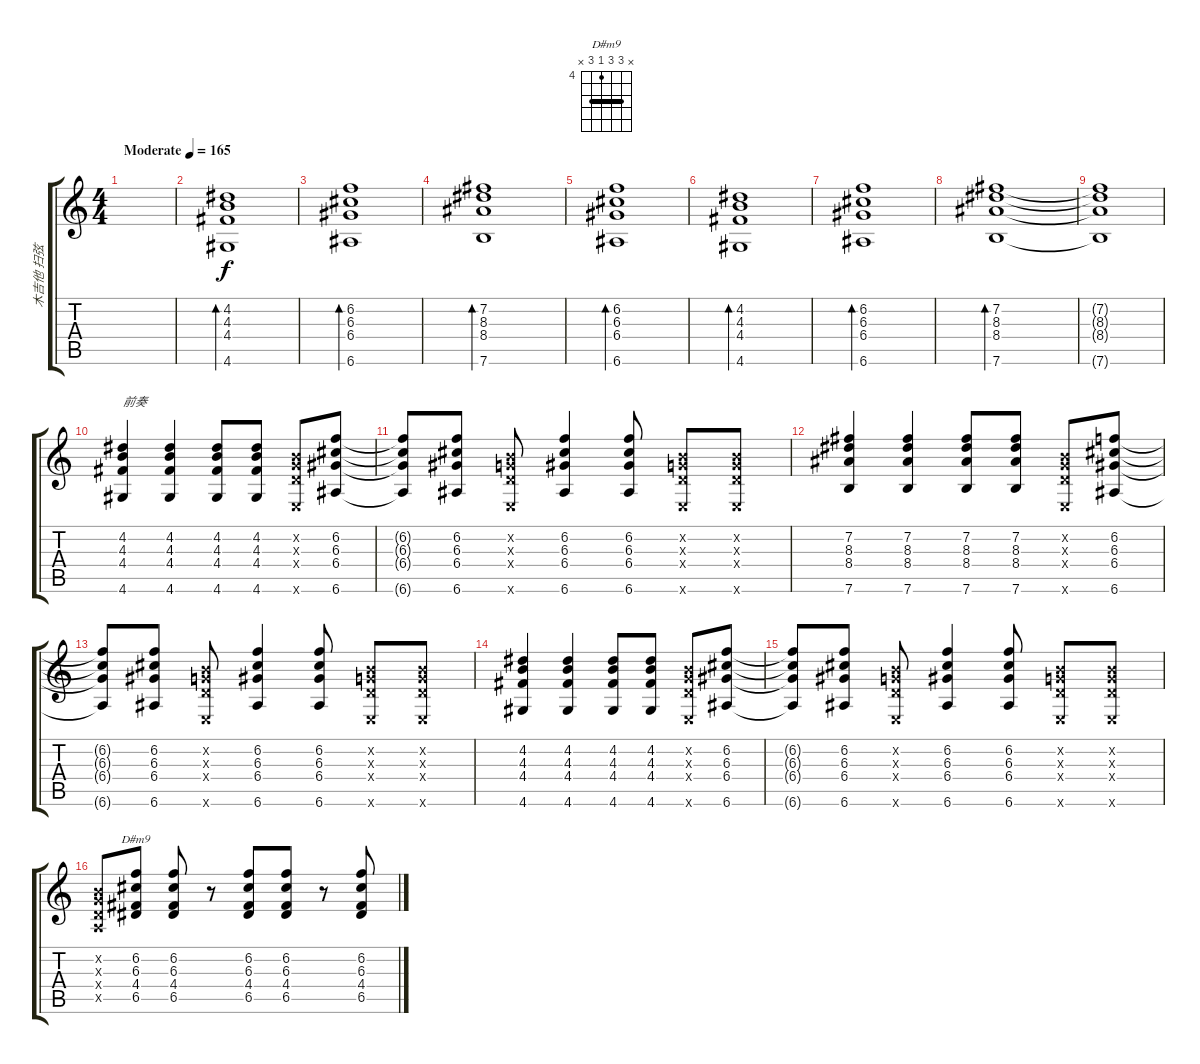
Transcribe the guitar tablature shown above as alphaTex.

\track ("木吉他 扫弦" "木吉他 扫弦") {instrument acousticguitarnylon}
\staff {score tabs}
\tuning (E4 B3 G3 D3 A2 E2) {hide}
\chord ("D#m9" x 6 6 4 6 x) {firstfret 4 barre 6}
\ts (4 4)
\tempo (165 "Moderate")
\clef g2
\ks c
|
(4.2 4.3 4.4 4.6).1{bd 240} |
(6.2 6.3 6.4 6.6).1{bd 240} |
(7.2 8.3 8.4 7.6).1{bd 240} |
(6.2 6.3 6.4 6.6).1{bd 240} |
(4.2 4.3 4.4 4.6).1{bd 240} |
(6.2 6.3 6.4 6.6).1{bd 240} |
(7.2 8.3 8.4 7.6).1{bd 240} |
(7.2{t} 8.3{t} 8.4{t} 7.6{t}).1 |
(4.2 4.3 4.4 4.6).4{txt "前奏"} (4.2 4.3 4.4 4.6).4 (4.2 4.3 4.4 4.6).8 (4.2 4.3 4.4 4.6).8 (0.2{x} 0.3{x} 0.4{x} 0.6{x}).8 (6.2 6.3 6.4 6.6).8 |
(6.2{t} 6.3{t} 6.4{t} 6.6{t}).8 (6.2 6.3 6.4 6.6).8 (0.2{x} 0.3{x} 0.4{x} 0.6{x}).8 (6.2 6.3 6.4 6.6).4 (6.2 6.3 6.4 6.6).8 (0.2{x} 0.3{x} 0.4{x} 0.6{x}).8 (0.2{x} 0.3{x} 0.4{x} 0.6{x}).8 |
(7.2 8.3 8.4 7.6).4 (7.2 8.3 8.4 7.6).4 (7.2 8.3 8.4 7.6).8 (7.2 8.3 8.4 7.6).8 (0.2{x} 0.3{x} 0.4{x} 0.6{x}).8 (6.2 6.3 6.4 6.6).8 |
(6.2{t} 6.3{t} 6.4{t} 6.6{t}).8 (6.2 6.3 6.4 6.6).8 (0.2{x} 0.3{x} 0.4{x} 0.6{x}).8 (6.2 6.3 6.4 6.6).4 (6.2 6.3 6.4 6.6).8 (0.2{x} 0.3{x} 0.4{x} 0.6{x}).8 (0.2{x} 0.3{x} 0.4{x} 0.6{x}).8 |
(4.2 4.3 4.4 4.6).4 (4.2 4.3 4.4 4.6).4 (4.2 4.3 4.4 4.6).8 (4.2 4.3 4.4 4.6).8 (0.2{x} 0.3{x} 0.4{x} 0.6{x}).8 (6.2 6.3 6.4 6.6).8 |
(6.2{t} 6.3{t} 6.4{t} 6.6{t}).8 (6.2 6.3 6.4 6.6).8 (0.2{x} 0.3{x} 0.4{x} 0.6{x}).8 (6.2 6.3 6.4 6.6).4 (6.2 6.3 6.4 6.6).8 (0.2{x} 0.3{x} 0.4{x} 0.6{x}).8 (0.2{x} 0.3{x} 0.4{x} 0.6{x}).8 |
(0.2{x} 0.3{x} 0.4{x} 0.5{x}).8 (6.2 6.3 4.4 6.5).8{ch "D#m9"} (6.2 6.3 4.4 6.5).8 r.8 (6.2 6.3 4.4 6.5).8 (6.2 6.3 4.4 6.5).8 r.8 (6.2 6.3 4.4 6.5).8
